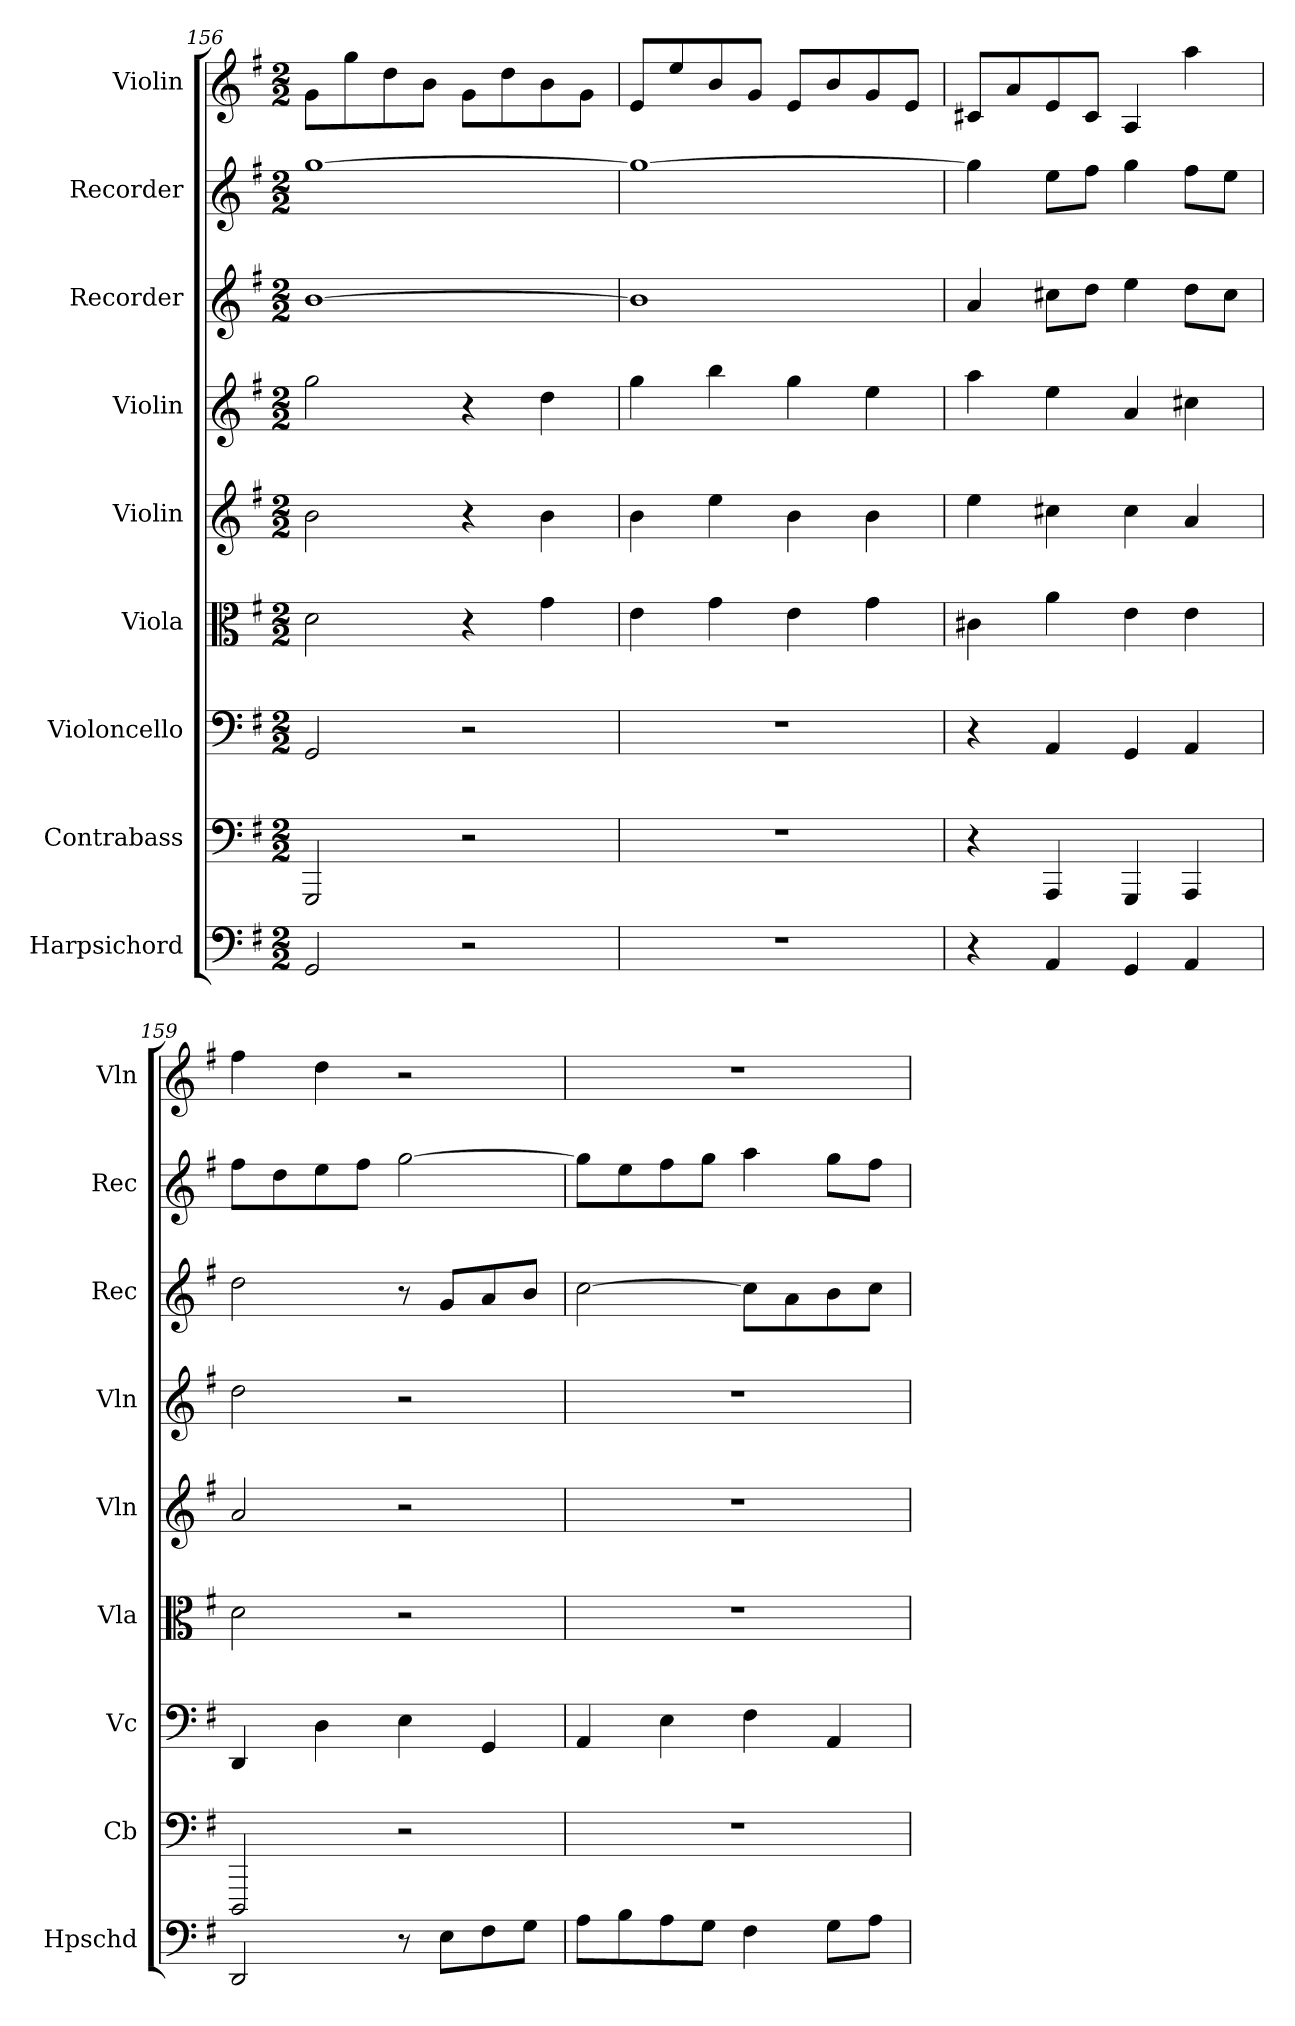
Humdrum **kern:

**kern	**kern	**kern	**kern	**kern	**kern	**kern	**kern	**kern
*part9	*part8	*part7	*part6	*part5	*part4	*part3	*part2	*part1
*staff9	*staff8	*staff7	*staff6	*staff5	*staff4	*staff3	*staff2	*staff1
*I"Harpsichord	*I"Contrabass	*I"Violoncello	*I"Viola	*I"Violin	*I"Violin	*I"Recorder	*I"Recorder	*I"Violin
*I'Hpschd	*I'Cb	*I'Vc	*I'Vla	*I'Vln	*I'Vln	*I'Rec	*I'Rec	*I'Vln
*clefF4	*clefF4	*clefF4	*clefC3	*clefG2	*clefG2	*clefG2	*clefG2	*clefG2
*	*ITrd7c12	*	*	*	*	*	*	*
*k[f#]	*k[f#]	*k[f#]	*k[f#]	*k[f#]	*k[f#]	*k[f#]	*k[f#]	*k[f#]
*G:	*G:	*G:	*G:	*G:	*G:	*G:	*G:	*G:
*M2/2	*M2/2	*M2/2	*M2/2	*M2/2	*M2/2	*M2/2	*M2/2	*M2/2
=156	=156	=156	=156	=156	=156	=156	=156	=156
2GG/	2GGGG/	2GG/	2d\	2b\	2gg\	[1b\	[1gg\	8g\L
.	.	.	.	.	.	.	.	8gg\
.	.	.	.	.	.	.	.	8dd\
.	.	.	.	.	.	.	.	8b\J
2r	2r	2r	4r	4r	4r	.	.	8g\L
.	.	.	.	.	.	.	.	8dd\
.	.	.	4g\	4b\	4dd\	.	.	8b\
.	.	.	.	.	.	.	.	8g\J
=157	=157	=157	=157	=157	=157	=157	=157	=157
1r	1r	1r	4e\	4b\	4gg\	1b\]	1gg\_	8e/L
.	.	.	.	.	.	.	.	8ee/
.	.	.	4g\	4ee\	4bb\	.	.	8b/
.	.	.	.	.	.	.	.	8g/J
.	.	.	4e\	4b\	4gg\	.	.	8e/L
.	.	.	.	.	.	.	.	8b/
.	.	.	4g\	4b\	4ee\	.	.	8g/
.	.	.	.	.	.	.	.	8e/J
=158	=158	=158	=158	=158	=158	=158	=158	=158
4r	4r	4r	4c#X\	4ee\	4aa\	4a/	4gg\]	8c#X/L
.	.	.	.	.	.	.	.	8a/
4AA/	4AAAA/	4AA/	4a\	4cc#X\	4ee\	8cc#X\L	8ee\L	8e/
.	.	.	.	.	.	8dd\J	8ff#\J	8c#/J
4GG/	4GGGG/	4GG/	4e\	4cc#\	4a/	4ee\	4gg\	4A/
4AA/	4AAAA/	4AA/	4e\	4a/	4cc#X\	8dd\L	8ff#\L	4aa\
.	.	.	.	.	.	8cc#\J	8ee\J	.
=159	=159	=159	=159	=159	=159	=159	=159	=159
2DD/	2DDDD/	4DD/	2d\	2a/	2dd\	2dd\	8ff#\L	4ff#\
.	.	.	.	.	.	.	8dd\	.
.	.	4D\	.	.	.	.	8ee\	4dd\
.	.	.	.	.	.	.	8ff#\J	.
8r	2r	4E\	2r	2r	2r	8r	[2gg\	2r
8E\L	.	.	.	.	.	8g/L	.	.
8F#\	.	4GG/	.	.	.	8a/	.	.
8G\J	.	.	.	.	.	8b/J	.	.
=160	=160	=160	=160	=160	=160	=160	=160	=160
8A\L	1r	4AA/	1r	1r	1r	[2cc\	8gg\L]	1r
8B\	.	.	.	.	.	.	8ee\	.
8A\	.	4E\	.	.	.	.	8ff#\	.
8G\J	.	.	.	.	.	.	8gg\J	.
4F#\	.	4F#\	.	.	.	8cc\L]	4aa\	.
.	.	.	.	.	.	8a\	.	.
8G\L	.	4AA/	.	.	.	8b\	8gg\L	.
8A\J	.	.	.	.	.	8cc\J	8ff#\J	.
=	=	=	=	=	=	=	=	=
*-	*-	*-	*-	*-	*-	*-	*-	*-
